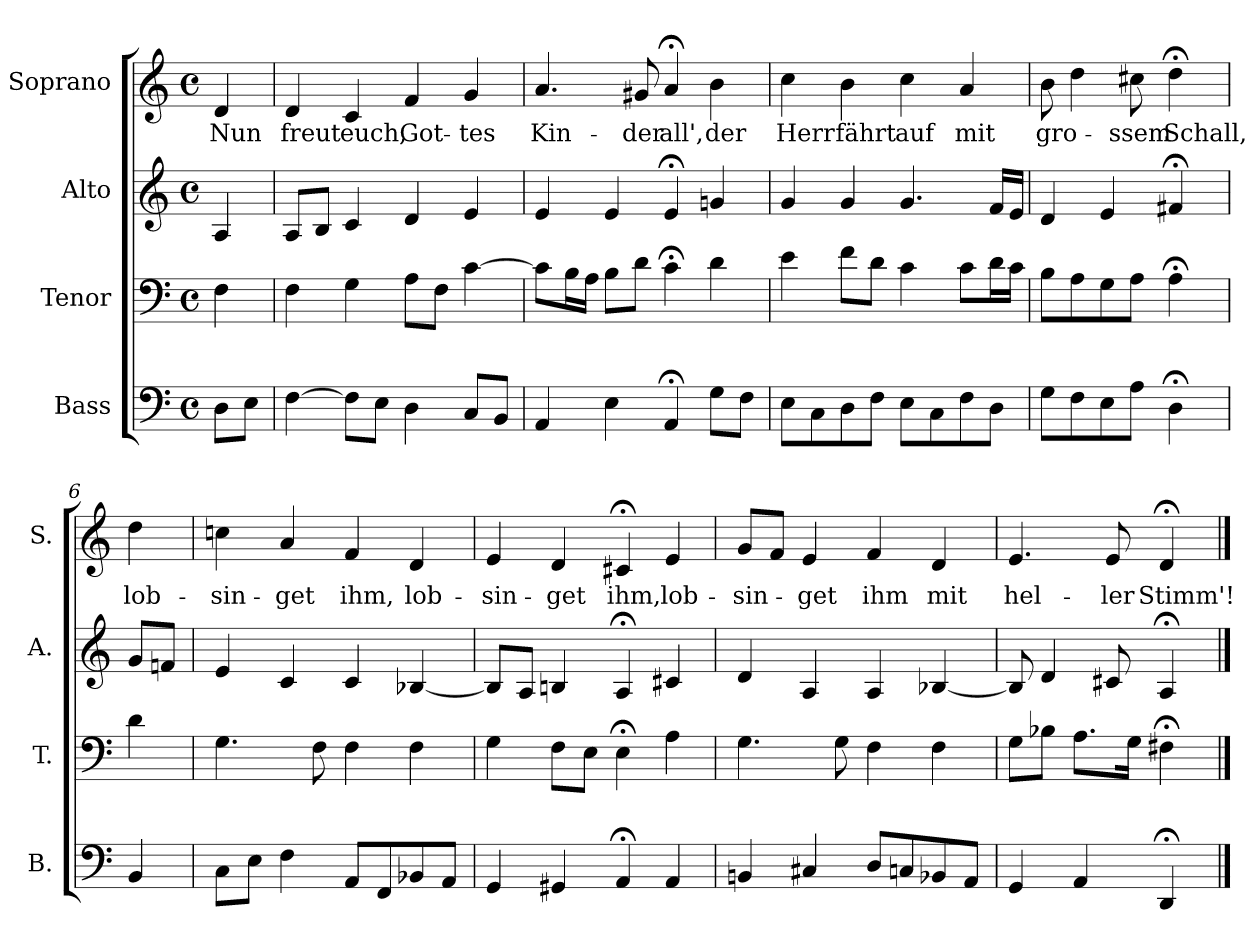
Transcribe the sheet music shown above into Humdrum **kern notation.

**kern	**kern	**kern	**kern	**text
*part4	*part3	*part2	*part1	*part1
*staff4	*staff3	*staff2	*staff1	*staff1
*I"Bass	*I"Tenor	*I"Alto	*I"Soprano	*
*I'B.	*I'T.	*I'A.	*I'S.	*
*clefF4	*clefF4	*clefG2	*clefG2	*
*k[]	*k[]	*k[]	*k[]	*
*M4/4	*M4/4	*M4/4	*M4/4	*
*met(c)	*met(c)	*met(c)	*met(c)	*
=1	=1	=1	=1	=1
!	!	!	!	!LO:LY:b
8D\L	4F\	4A/	4d/	Nun
8E\J	.	.	.	.
=2	=2	=2	=2	=2
!	!	!	!	!LO:LY:b
[4F\	4F\	8A/L	4d/	freut
.	.	8B/J	.	.
!	!	!	!	!LO:LY:b
8F\L]	4G\	4c/	4c/	euch,
8E\J	.	.	.	.
!	!	!	!	!LO:LY:b
4D\	8A\L	4d/	4f/	Got-
.	8F\J	.	.	.
!	!	!	!	!LO:LY:b
8C/L	[4c\	4e/	4g/	-tes
8BB/J	.	.	.	.
=3	=3	=3	=3	=3
!	!	!	!	!LO:LY:b
4AA/	8c\L]	4e/	4.a/	Kin-
.	16B\L	.	.	.
.	16A\JJ	.	.	.
4E\	8B\L	4e/	.	.
!	!	!	!	!LO:LY:b
.	8d\J	.	8g#X/	-der
!	!	!	!	!LO:LY:b
4AA;</	4c;<\	4e;</	4a;</	all',
!	!	!	!	!LO:LY:b
8G\L	4d\	4gn/	4b\	der
8F\J	.	.	.	.
=4	=4	=4	=4	=4
!	!	!	!	!LO:LY:b
8E\L	4e\	4g/	4cc\	Herr
8C\	.	.	.	.
!	!	!	!	!LO:LY:b
8D\	8f\L	4g/	4b\	fährt
8F\J	8d\J	.	.	.
!	!	!	!	!LO:LY:b
8E\L	4c\	4.g/	4cc\	auf
8C\	.	.	.	.
!	!	!	!	!LO:LY:b
8F\	8c\L	.	4a/	mit
8D\J	16d\L	16f/LL	.	.
.	16c\JJ	16e/JJ	.	.
=5	=5	=5	=5	=5
!	!	!	!	!LO:LY:b
8G\L	8B\L	4d/	8b\	gro-
8F\	8A\	.	4dd\	.
8E\	8G\	4e/	.	.
!	!	!	!	!LO:LY:b
8A\J	8A\J	.	8cc#X\	-ssem
!	!	!	!	!LO:LY:b
4D;<\	4A;<\	4f#X;</	4dd;<\	Schall,
!!LO:LB:g=z
=6	=6	=6	=6	=6
!	!	!	!	!LO:LY:b
4BB/	4d\	8g/L	4dd\	lob-
.	.	8fn/J	.	.
=7	=7	=7	=7	=7
!	!	!	!	!LO:LY:b
8C\L	4.G\	4e/	4ccn\	-sin-
8E\J	.	.	.	.
!	!	!	!	!LO:LY:b
4F\	.	4c/	4a/	-get
.	8F\	.	.	.
!	!	!	!	!LO:LY:b
8AA/L	4F\	4c/	4f/	ihm,
8FF/	.	.	.	.
!	!	!	!	!LO:LY:b
8BB-X/	4F\	[4B-X/	4d/	lob-
8AA/J	.	.	.	.
=8	=8	=8	=8	=8
!	!	!	!	!LO:LY:b
4GG/	4G\	8B-/L]	4e/	-sin-
.	.	8A/J	.	.
!	!	!	!	!LO:LY:b
4GG#X/	8F\L	4Bn/	4d/	-get
.	8E\J	.	.	.
!	!	!	!	!LO:LY:b
4AA;</	4E;<\	4A;</	4c#X;</	ihm,
!	!	!	!	!LO:LY:b
4AA/	4A\	4c#X/	4e/	lob-
=9	=9	=9	=9	=9
!	!	!	!	!LO:LY:b
4BBn/	4.G\	4d/	8g/L	-sin-
.	.	.	8f/J	.
!	!	!	!	!LO:LY:b
4C#X/	.	4A/	4e/	-get
.	8G\	.	.	.
!	!	!	!	!LO:LY:b
8D/L	4F\	4A/	4f/	ihm
8Cn/	.	.	.	.
!	!	!	!	!LO:LY:b
8BB-X/	4F\	[4B-X/	4d/	mit
8AA/J	.	.	.	.
=10	=10	=10	=10	=10
!	!	!	!	!LO:LY:b
4GG/	8G\L	8B-/]	4.e/	hel-
.	8B-X\J	4d/	.	.
4AA/	8.A\L	.	.	.
!	!	!	!	!LO:LY:b
.	.	8c#X/	8e/	-ler
.	16G\Jk	.	.	.
!	!	!	!	!LO:LY:b
4DD;</	4F#X;<\	4A;</	4d;</	Stimm'!
==	==	==	==	==
*-	*-	*-	*-	*-
